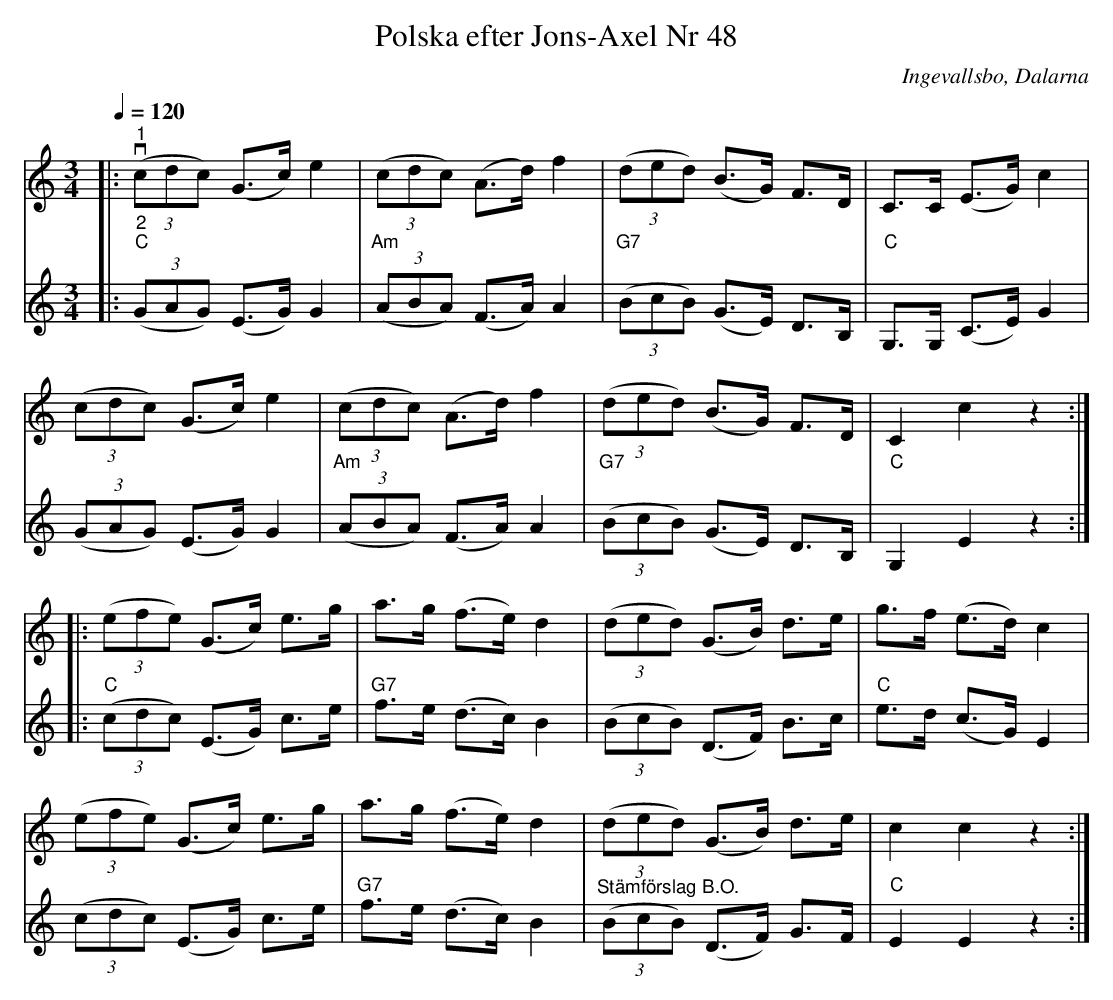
X:1
T:Polska efter Jons-Axel Nr 48
O:Ingevallsbo, Dalarna
L:1/8
Q:1/4=120
M:3/4
K:C
V:1
|:"^1"v (3(cdc) (G>c) e2 | (3(cdc) (A>d) f2 | (3(ded) (B>G) F>D | C>C (E>G) c2 |
(3(cdc) (G>c) e2 | (3(cdc) (A>d) f2 | (3(ded) (B>G) F>D | C2 c2 z2 ::
(3(efe) (G>c) e>g | a>g (f>e) d2 | (3(ded) (G>B) d>e | g>f (e>d) c2 |
(3(efe) (G>c) e>g | a>g (f>e) d2 | (3(ded) (G>B) d>e | c2 c2 z2 :|
V:2
|:"^2" "C" (3(GAG) (E>G) G2 |"Am" (3(ABA) (F>A) A2 |"G7" (3(BcB) (G>E) D>B, |"C" G,>G, (C>E) G2 |
(3(GAG) (E>G) G2 |"Am" (3(ABA) (F>A) A2 |"G7" (3(BcB) (G>E) D>B, |"C" G,2 E2 z2 ::
"C" (3(cdc) (E>G) c>e |"G7" f>e (d>c) B2 | (3(BcB) (D>F) B>c |"C" e>d (c>G) E2 |
(3(cdc) (E>G) c>e |"G7" f>e (d>c) B2 |"^Stämförslag B.O." (3(BcB) (D>F) G>F |"C" E2 E2 z2 :|
